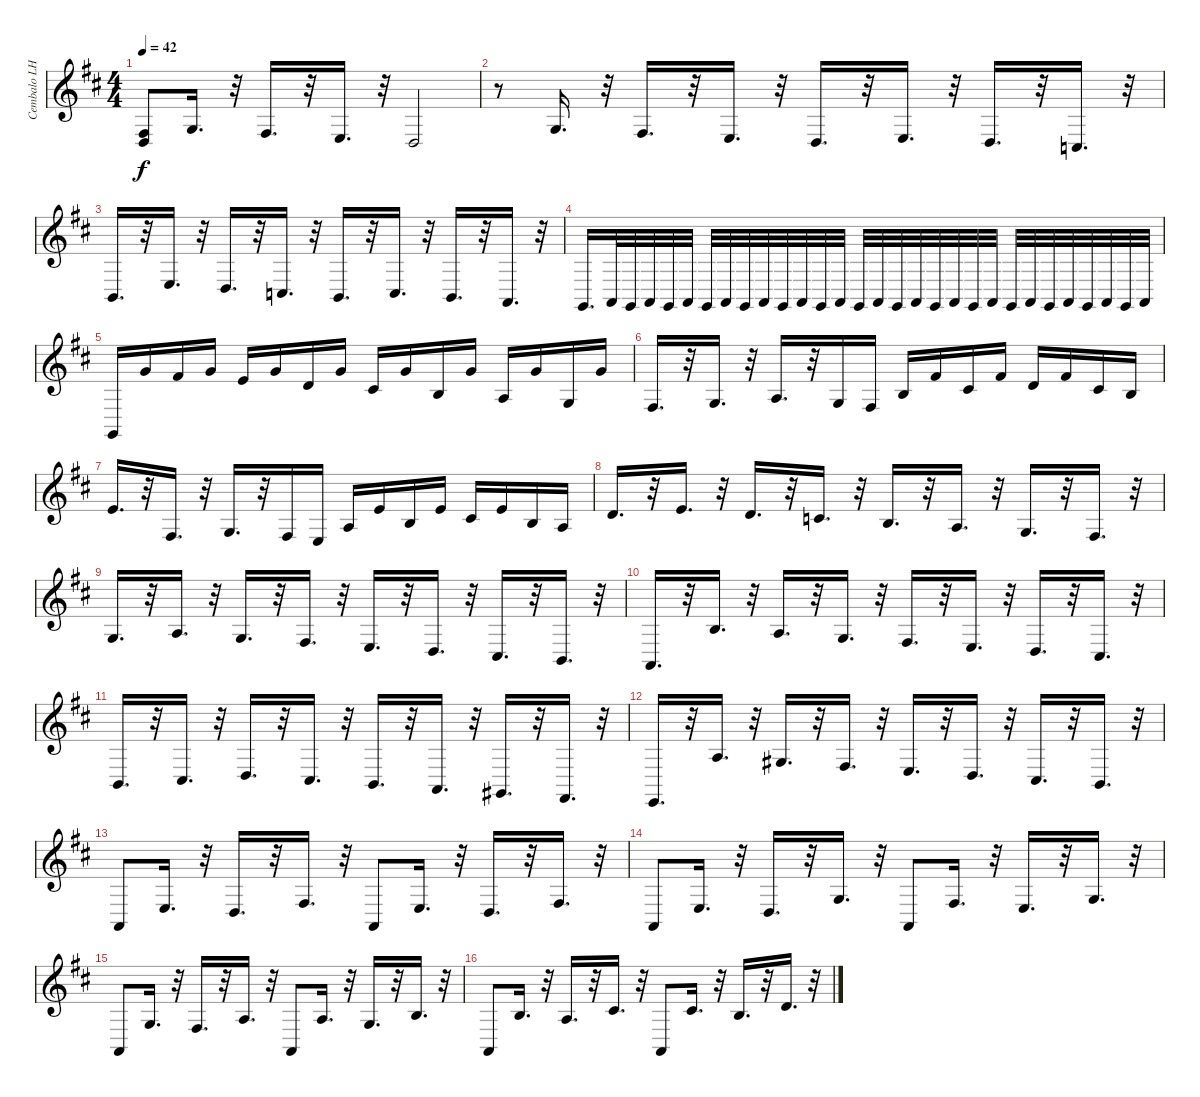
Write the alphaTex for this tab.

\track ("Cembalo LH" "Cembalo LH") {mute instrument acousticgrandpiano}
\staff {score}
\tuning (E4 B3 G3 D3 A2 E2) {hide}
\ts (4 4)
\tempo 42
\clef g2
\ks d
(4.4 5.5).8{dy f} 0.3.16{d} r.32 4.4.16{d} r.32 2.4.16{d} r.32 0.4.2 |
r.8 0.3.16{d} r.32 4.4.16{d} r.32 2.4.16{d} r.32 0.4.16{d} r.32 2.4.16{d} r.32 0.4.16{d} r.32 3.5.16{d} r.32 |
2.5.16{d} r.32 2.4.16{d} r.32 0.4.16{d} r.32 3.5.16{d} r.32 2.5.16{d} r.32 3.5.16{d} r.32 2.5.16{d} r.32 0.5.16{d} r.32 |
3.6.16{d} 0.5.32 3.6.32 0.5.32 3.6.32 0.5.32 3.6.32 0.5.32 3.6.32 0.5.32 3.6.32 0.5.32 3.6.32 0.5.32 3.6.32 0.5.32 3.6.32 0.5.32 3.6.32 0.5.32 3.6.32 0.5.32 3.6.32 0.5.32 3.6.32 0.5.32 3.6.32 0.5.32 3.6.32 0.5.32 |
3.6.16 3.1.16 2.1.16 3.1.16 0.1.16 3.1.16 3.2.16 3.1.16 2.2.16 3.1.16 0.2.16 3.1.16 2.3.16 3.1.16 0.3.16 3.1.16 |
4.4.16{d} r.32 0.3.16{d} r.32 2.3.16{d} r.32 0.3.16 4.4.16 0.2.16 2.1.16 2.2.16 2.1.16 3.2.16 2.1.16 2.2.16 0.2.16 |
0.1.16{d} r.32 4.4.16{d} r.32 0.3.16{d} r.32 4.4.16 2.4.16 2.3.16 0.1.16 0.2.16 0.1.16 2.2.16 0.1.16 0.2.16 2.3.16 |
3.2.16{d} r.32 0.1.16{d} r.32 3.2.16{d} r.32 1.2.16{d} r.32 0.2.16{d} r.32 2.3.16{d} r.32 0.3.16{d} r.32 4.4.16{d} r.32 |
0.3.16{d} r.32 2.3.16{d} r.32 0.3.16{d} r.32 4.4.16{d} r.32 2.4.16{d} r.32 0.4.16{d} r.32 4.5.16{d} r.32 2.5.16{d} r.32 |
0.5.16{d} r.32 0.2.16{d} r.32 2.3.16{d} r.32 0.3.16{d} r.32 4.4.16{d} r.32 2.4.16{d} r.32 0.4.16{d} r.32 4.5.16{d} r.32 |
2.5.16{d} r.32 4.5.16{d} r.32 0.4.16{d} r.32 4.5.16{d} r.32 2.5.16{d} r.32 0.5.16{d} r.32 4.6.16{d} r.32 2.6.16{d} r.32 |
0.6.16{d} r.32 2.3.16{d} r.32 1.3.16{d} r.32 4.4.16{d} r.32 2.4.16{d} r.32 0.4.16{d} r.32 4.5.16{d} r.32 2.5.16{d} r.32 |
0.5.8 2.4.16{d} r.32 0.4.16{d} r.32 4.4.16{d} r.32 0.5.8 2.4.16{d} r.32 0.4.16{d} r.32 4.4.16{d} r.32 |
0.5.8 2.4.16{d} r.32 0.4.16{d} r.32 0.3.16{d} r.32 0.5.8 4.4.16{d} r.32 2.4.16{d} r.32 0.3.16{d} r.32 |
0.5.8 0.3.16{d} r.32 4.4.16{d} r.32 2.3.16{d} r.32 0.5.8 2.3.16{d} r.32 0.3.16{d} r.32 0.2.16{d} r.32 |
0.5.8 0.2.16{d} r.32 2.3.16{d} r.32 2.2.16{d} r.32 0.5.8 2.2.16{d} r.32 0.2.16{d} r.32 3.2.16{d} r.32
